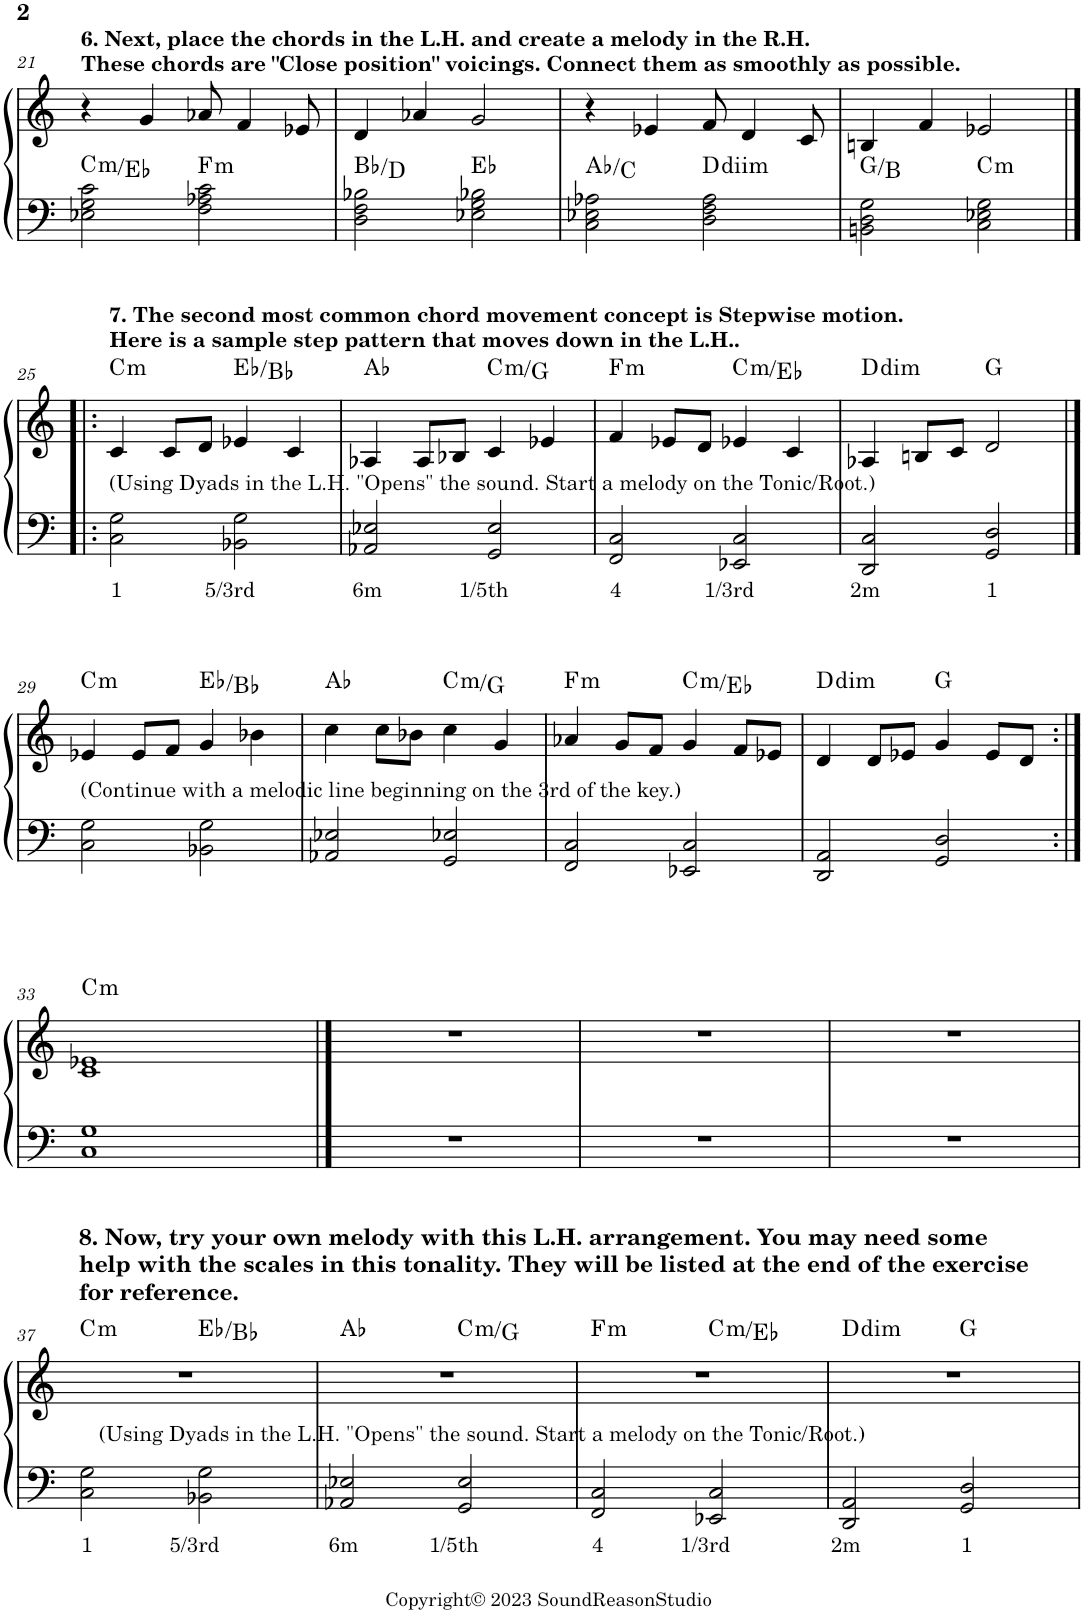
**kern	**text	**kern	**harte
*part1	*part1	*part1	*part1
*staff2	*staff2	*staff1	*
*I"Piano	*	*	*
*I'Pno.	*	*	*
!!LO:PB:g=z
*clefF4	*	*clefG2	*
*k[]	*	*k[]	*
*M4/4	*	*M4/4	*
=21	=21	=21	=21
!	!	!LO:TX:a:B:t=6. Next, place the chords in the L.H. and create a melody in the R.H.	!
!	!	!LO:TX:a:t=These chords are "Close position" voicings. Connect them as smoothly as possible.	!LO:H:kt=m
2E-X\ 2G\ 2c\	.	4r	C:min/b3
.	.	4g/	.
!	!	!	!LO:H:kt=m
2F\ 2A-X\ 2c\	.	8a-X/	F:min
.	.	4f/	.
.	.	8e-X/	.
=22	=22	=22	=22
2D\ 2F\ 2B-X\	.	4d/	Bb:maj/3
.	.	4a-X/	.
2E-X\ 2G\ 2B-X\	.	2g/	Eb:maj
=23	=23	=23	=23
2C\ 2E-X\ 2A-X\	.	4r	Ab:maj/3
.	.	4e-X/	.
!	!	!	!LO:H:kt=diim
2D\ 2F\ 2A-\	.	8f/	.
.	.	4d/	.
.	.	8c/	.
=24	=24	=24	=24
2BBn\ 2D\ 2G\	.	4Bn/	G:maj/3
.	.	4f/	.
!	!	!	!LO:H:kt=m
2C\ 2E-X\ 2G\	.	2e-X/	C:min
!!LO:LB:g=z
=25|!:	=25|!:	=25|!:	=25|!:
!	!	!LO:TX:a:B:t=7. The second most common chord movement concept is Stepwise motion.	!
!	!	!LO:TX:a:t=Here is a sample step pattern that moves down in the L.H..	!
!LO:TX:a:t=(Using Dyads in the L.H. "Opens" the sound. Start a melody on the Tonic/Root.)	!	!	!
!	!LO:LY:b	!	!LO:H:kt=m
2C\ 2G\	1	4c/	C:min
.	.	8c/L	.
.	.	8d/J	.
!	!LO:LY:b	!	!
2BB-X\ 2G\	5/3rd	4e-X/	Eb:maj/5
.	.	4c/	.
=26	=26	=26	=26
!	!LO:LY:b	!	!
2AA-X/ 2E-X/	6m	4A-X/	Ab:maj
.	.	8A-/L	.
.	.	8B-X/J	.
!	!LO:LY:b	!	!LO:H:kt=m
2GG/ 2E-/	1/5th	4c/	C:min/5
.	.	4e-X/	.
=27	=27	=27	=27
!	!LO:LY:b	!	!LO:H:kt=m
2FF/ 2C/	4	4f/	F:min
.	.	8e-X/L	.
.	.	8d/J	.
!	!LO:LY:b	!	!LO:H:kt=m
2EE-X/ 2C/	1/3rd	4e-X/	C:min/b3
.	.	4c/	.
=28	=28	=28	=28
!	!LO:LY:b	!	!LO:H:kt=dim
2DD/ 2C/	2m	4A-X/	D:dim
.	.	8Bn/L	.
.	.	8c/J	.
!	!LO:LY:b	!	!
2GG/ 2D/	1	2d/	G:maj
!!LO:LB:g=z
==29	==29	==29	==29
!LO:TX:a:t=(Continue with a melodic line beginning on the 3rd of the key.)	!	!	!LO:H:kt=m
2C\ 2G\	.	4e-X/	C:min
.	.	8e-/L	.
.	.	8f/J	.
2BB-X\ 2G\	.	4g/	Eb:maj/5
.	.	4b-X\	.
=30	=30	=30	=30
2AA-X/ 2E-X/	.	4cc\	Ab:maj
.	.	8cc\L	.
.	.	8b-X\J	.
!	!	!	!LO:H:kt=m
2GG/ 2E-X/	.	4cc\	C:min/5
.	.	4g/	.
=31	=31	=31	=31
!	!	!	!LO:H:kt=m
2FF/ 2C/	.	4a-X/	F:min
!	!	!	!LO:H:kt=N.C.
.	.	8g/L	N
.	.	8f/J	.
!	!	!	!LO:H:kt=m
2EE-X/ 2C/	.	4g/	C:min/b3
.	.	8f/L	.
.	.	8e-X/J	.
=32	=32	=32	=32
!	!	!	!LO:H:kt=dim
2DD/ 2AA/	.	4d/	D:dim
.	.	8d/L	.
.	.	8e-X/J	.
2GG/ 2D/	.	4g/	G:maj
.	.	8e-/L	.
.	.	8d/J	.
!!LO:LB:g=z
=33:|!	=33:|!	=33:|!	=33:|!
!	!	!	!LO:H:kt=m
1C 1G	.	1c 1e-X	C:min
==34	==34	==34	==34
1r	.	1r	.
=35	=35	=35	=35
1r	.	1r	.
=36	=36	=36	=36
1r	.	1r	.
!!LO:LB:g=z
=37	=37	=37	=37
!	!	!LO:TX:a:t=8. Now, try your own melody with this L.H. arrangement. You may need some	!
!	!	!LO:TX:a:t=help with the scales in this tonality. They will be listed at the end of the exercise	!
!	!	!LO:TX:a:t=for reference.	!
!LO:TX:a:t=(Using Dyads in the L.H. "Opens" the sound. Start a melody on the Tonic/Root.)	!	!	!
!	!LO:LY:b	!	!LO:H:kt=m
*	*	*^	*
2C\ 2G\	1	1r	2ryy	C:min
!	!LO:LY:b	!	!	!
2BB-X\ 2G\	5/3rd	.	2ryy	Eb:maj/5
=38	=38	=38	=38	=38
!	!LO:LY:b	!	!	!
2AA-X/ 2E-X/	6m	1r	2ryy	Ab:maj
!	!LO:LY:b	!	!	!LO:H:kt=m
2GG/ 2E-/	1/5th	.	2ryy	C:min/5
=39	=39	=39	=39	=39
!	!LO:LY:b	!	!	!LO:H:kt=m
2FF/ 2C/	4	1r	2ryy	F:min
!	!LO:LY:b	!	!	!LO:H:kt=m
2EE-X/ 2C/	1/3rd	.	2ryy	C:min/b3
=40	=40	=40	=40	=40
!	!LO:LY:b	!	!	!LO:H:kt=dim
2DD/ 2AA/	2m	1r	2ryy	D:dim
!	!LO:LY:b	!	!	!
2GG/ 2D/	1	.	2ryy	G:maj
*	*	*v	*v	*
=	=	=	=
*-	*-	*-	*-
